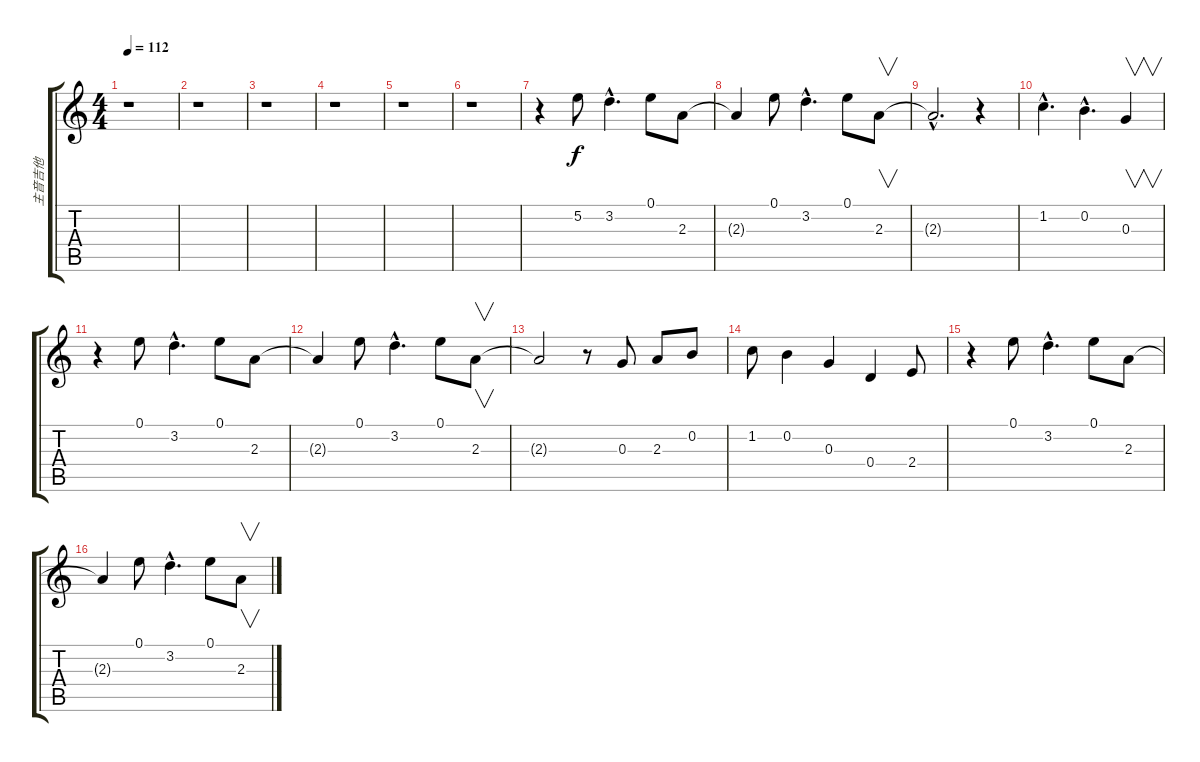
\track ("主音吉他" "主音吉他") {instrument distortionguitar}
\staff {score tabs}
\tuning (E4 B3 G3 D3 A2 E2) {hide}
\ts (4 4)
\tempo 112
\clef g2
\ks c
r.1{dy f} |
r.1 |
r.1 |
r.1 |
r.1 |
r.1 |
r.4 5.2.8 3.2{hac}.4{d} 0.1.8 2.3.8 |
2.3{t}.4 0.1.8 3.2{hac}.4{d} 0.1.8 2.3.8{v} |
2.3{hac t}.2{d} r.4 |
1.2{hac}.4{d} 0.2{hac}.4{d} 0.3.4{v} |
r.4 0.1.8 3.2{hac}.4{d} 0.1.8 2.3.8 |
2.3{t}.4 0.1.8 3.2{hac}.4{d} 0.1.8 2.3.8{v} |
2.3{t}.2 r.8 0.3.8 2.3.8 0.2.8 |
1.2.8 0.2.4 0.3.4 0.4.4 2.4.8 |
r.4 0.1.8 3.2{hac}.4{d} 0.1.8 2.3.8 |
2.3{t}.4 0.1.8 3.2{hac}.4{d} 0.1.8 2.3.8{v}
